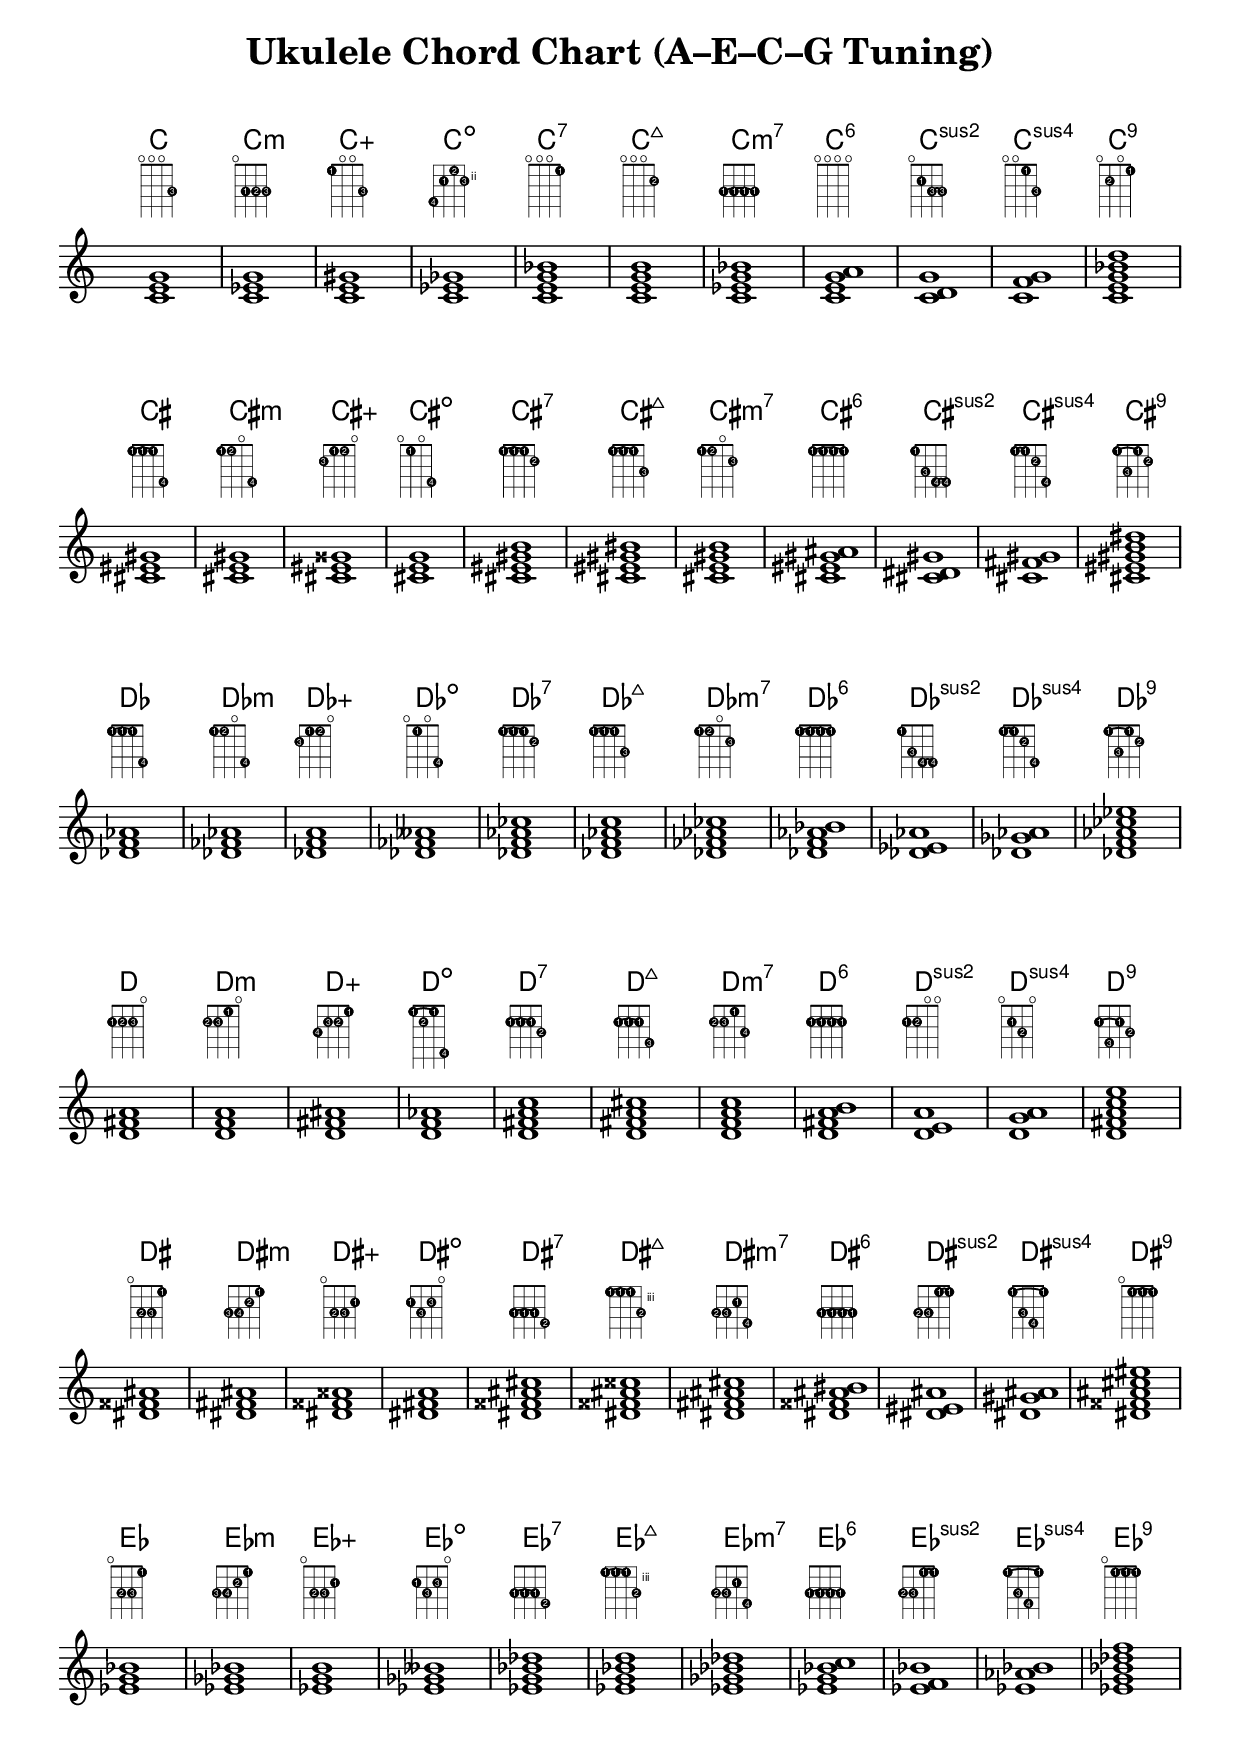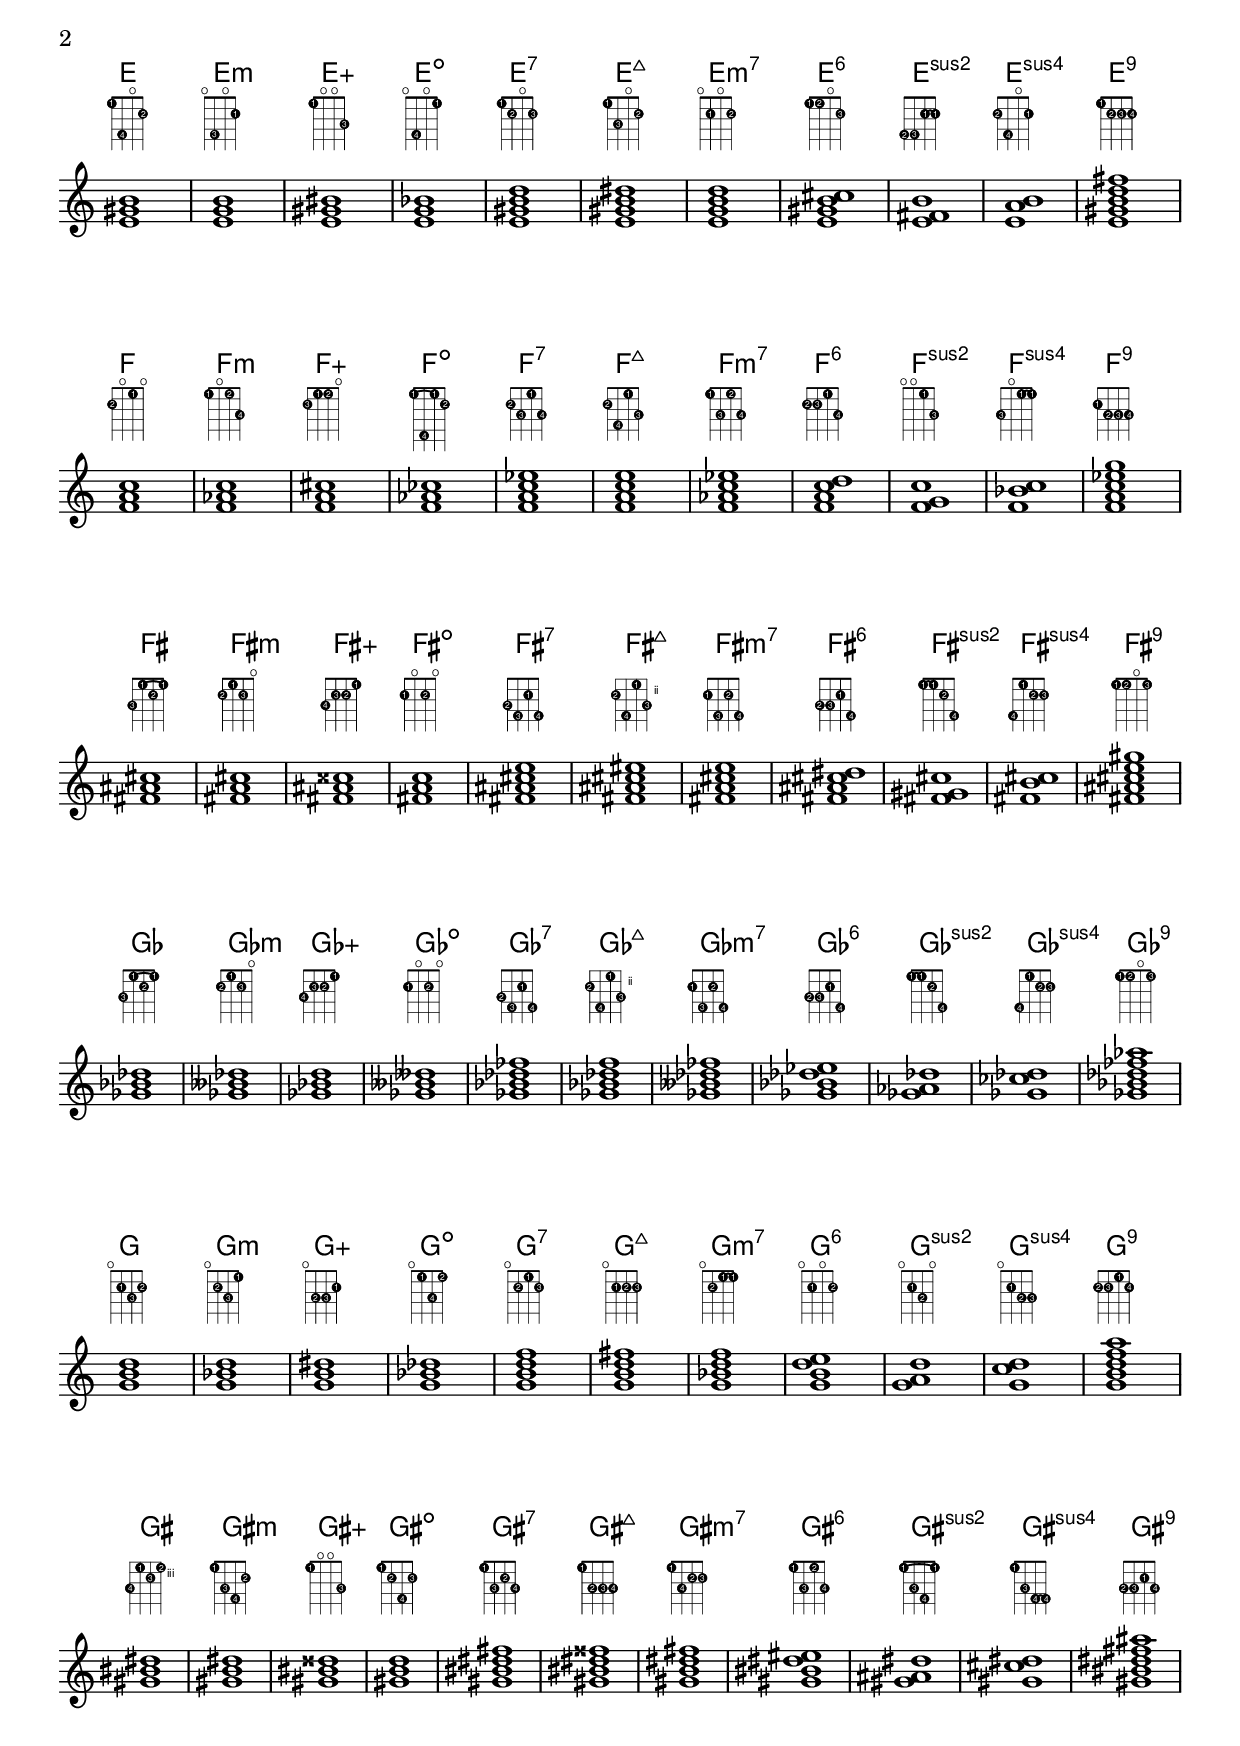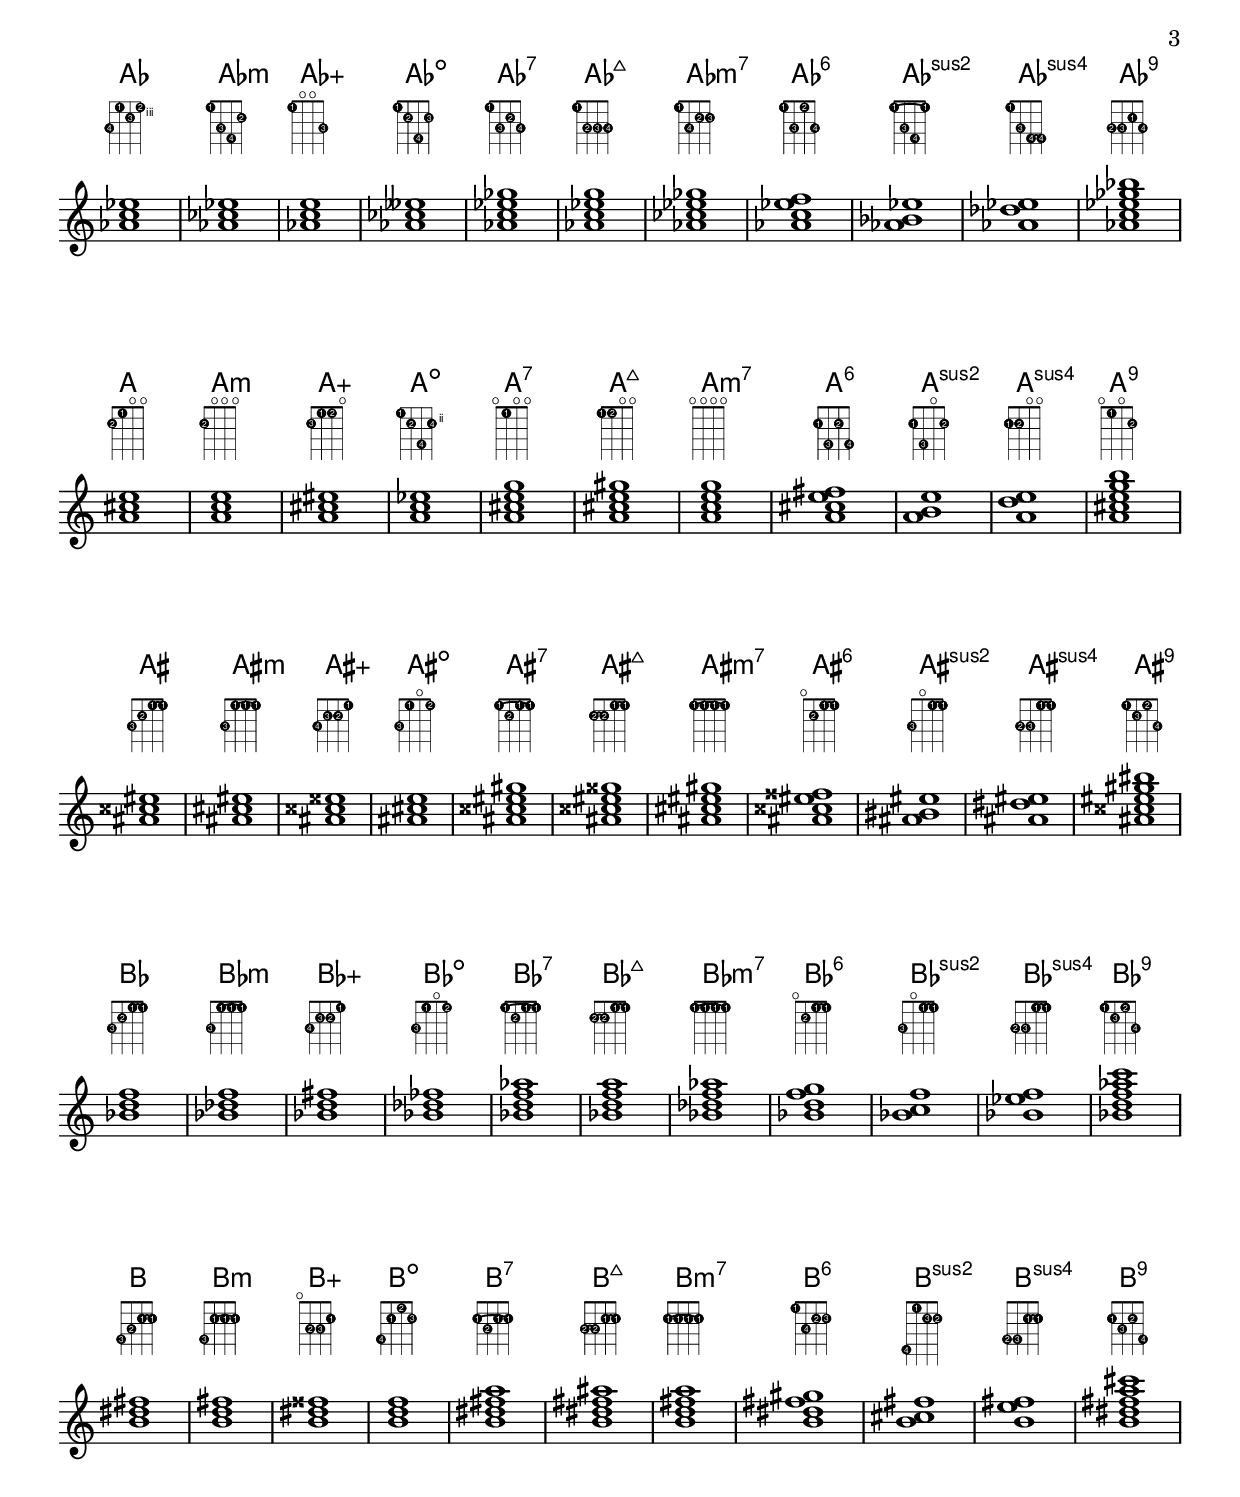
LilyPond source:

\version "2.21.80"

\include "predefined-ukulele-fretboards.ly"

\header {
  title = "Ukulele Chord Chart (A–E–C–G Tuning)"
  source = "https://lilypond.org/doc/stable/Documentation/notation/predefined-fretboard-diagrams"
  keywords = #(string-join '(
    "music"
    "ukulele"
    "chords"
  ) ", ")
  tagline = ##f
}

\paper {
  markup-system-spacing.padding = #5
  system-system-spacing.padding = #8
}

chordTypes = \chordmode {
  c1
  c:m
  c:aug
  c:dim
  c:7
  c:maj7
  c:m7
  c:6
  c:sus2
  c:sus4
  c:9
  \break
}

chordSequence = {
                   \chordTypes
  \transpose c cis \chordTypes
  \transpose c des \chordTypes
  \transpose c d   \chordTypes
  \transpose c dis \chordTypes
  \transpose c ees \chordTypes
  \transpose c e   \chordTypes
  \transpose c f   \chordTypes
  \transpose c fis \chordTypes
  \transpose c ges \chordTypes
  \transpose c g   \chordTypes
  \transpose c gis \chordTypes
  \transpose c aes \chordTypes
  \transpose c a   \chordTypes
  \transpose c ais \chordTypes
  \transpose c bes \chordTypes
  \transpose c b   \chordTypes
}

<<
  \new ChordNames {
    \chordSequence
  }

  \new FretBoards {
    \set Staff.stringTunings = #ukulele-tuning
    \override FretBoard.fret-diagram-details.finger-code = #'in-dot
    \chordSequence
  }

  \new Staff {
    \override Staff.TimeSignature.transparent = ##t
    \chordSequence
  }
>>

\layout {
  indent = 0\mm
  \context {
    \Score
    \remove "Bar_number_engraver"
  }
}
